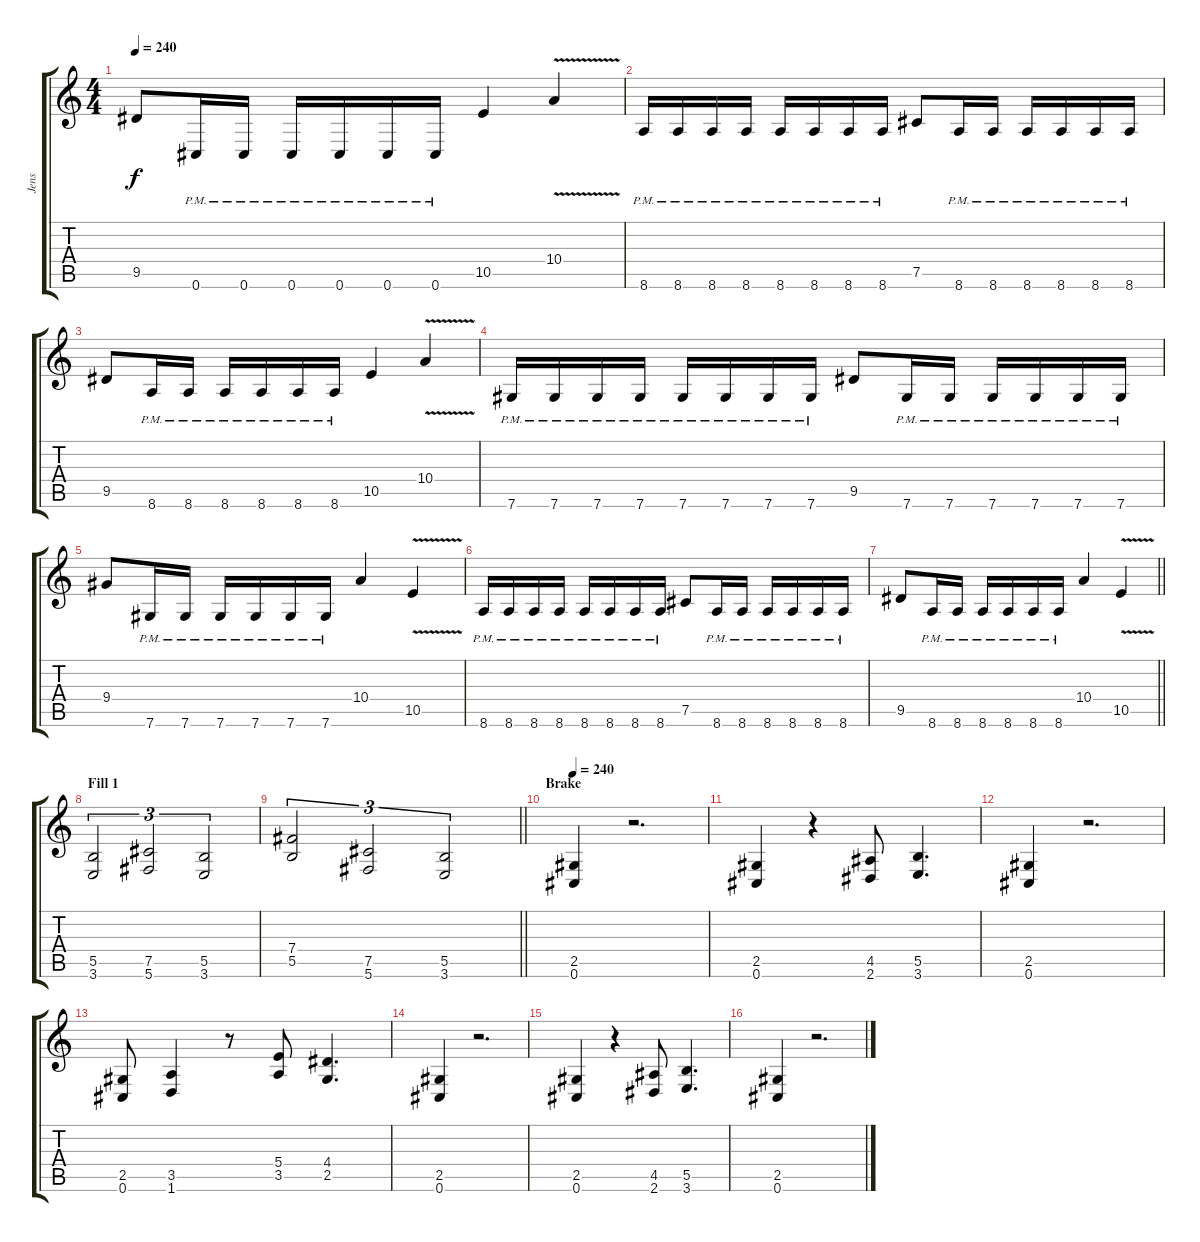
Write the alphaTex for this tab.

\track ("Jens" "Jens") {instrument distortionguitar}
\staff {score tabs}
\tuning (Db4 Ab3 E3 B2 Gb2 Db2) {hide}
\ts (4 4)
\tempo 240
\clef g2
\ks c
9.5.8{dy f} 0.6{pm}.16 0.6{pm}.16 0.6{pm}.16 0.6{pm}.16 0.6{pm}.16 0.6{pm}.16 10.5.4 10.4{v}.4 |
8.6{pm}.16 8.6{pm}.16 8.6{pm}.16 8.6{pm}.16 8.6{pm}.16 8.6{pm}.16 8.6{pm}.16 8.6{pm}.16 7.5.8 8.6{pm}.16 8.6{pm}.16 8.6{pm}.16 8.6{pm}.16 8.6{pm}.16 8.6{pm}.16 |
9.5.8 8.6{pm}.16 8.6{pm}.16 8.6{pm}.16 8.6{pm}.16 8.6{pm}.16 8.6{pm}.16 10.5.4 10.4{v}.4 |
7.6{pm}.16 7.6{pm}.16 7.6{pm}.16 7.6{pm}.16 7.6{pm}.16 7.6{pm}.16 7.6{pm}.16 7.6{pm}.16 9.5.8 7.6{pm}.16 7.6{pm}.16 7.6{pm}.16 7.6{pm}.16 7.6{pm}.16 7.6{pm}.16 |
9.4.8 7.6{pm}.16 7.6{pm}.16 7.6{pm}.16 7.6{pm}.16 7.6{pm}.16 7.6{pm}.16 10.4.4 10.5{v}.4 |
8.6{pm}.16 8.6{pm}.16 8.6{pm}.16 8.6{pm}.16 8.6{pm}.16 8.6{pm}.16 8.6{pm}.16 8.6{pm}.16 7.5.8 8.6{pm}.16 8.6{pm}.16 8.6{pm}.16 8.6{pm}.16 8.6{pm}.16 8.6{pm}.16 |
\barLineRight lightlight
9.5.8 8.6{pm}.16 8.6{pm}.16 8.6{pm}.16 8.6{pm}.16 8.6{pm}.16 8.6{pm}.16 10.4.4 10.5{v}.4 |
\section ("" "Fill 1")
(5.5 3.6).2{tu (3 2)} (7.5 5.6).2{tu (3 2)} (5.5 3.6).2{tu (3 2)} |
\barLineRight lightlight
(7.4 5.5).2{tu (3 2)} (7.5 5.6).2{tu (3 2)} (5.5 3.6).2{tu (3 2)} |
\section ("" "Brake")
\tempo 240
(2.5 0.6).4 r.2{d} |
(2.5 0.6).4 r.4 (4.5 2.6).8 (5.5 3.6).4{d} |
(2.5 0.6).4 r.2{d} |
(2.5 0.6).8 (3.5 1.6).4 r.8 (5.4 3.5).8 (4.4 2.5).4{d} |
(2.5 0.6).4 r.2{d} |
(2.5 0.6).4 r.4 (4.5 2.6).8 (5.5 3.6).4{d} |
(2.5 0.6).4 r.2{d}
